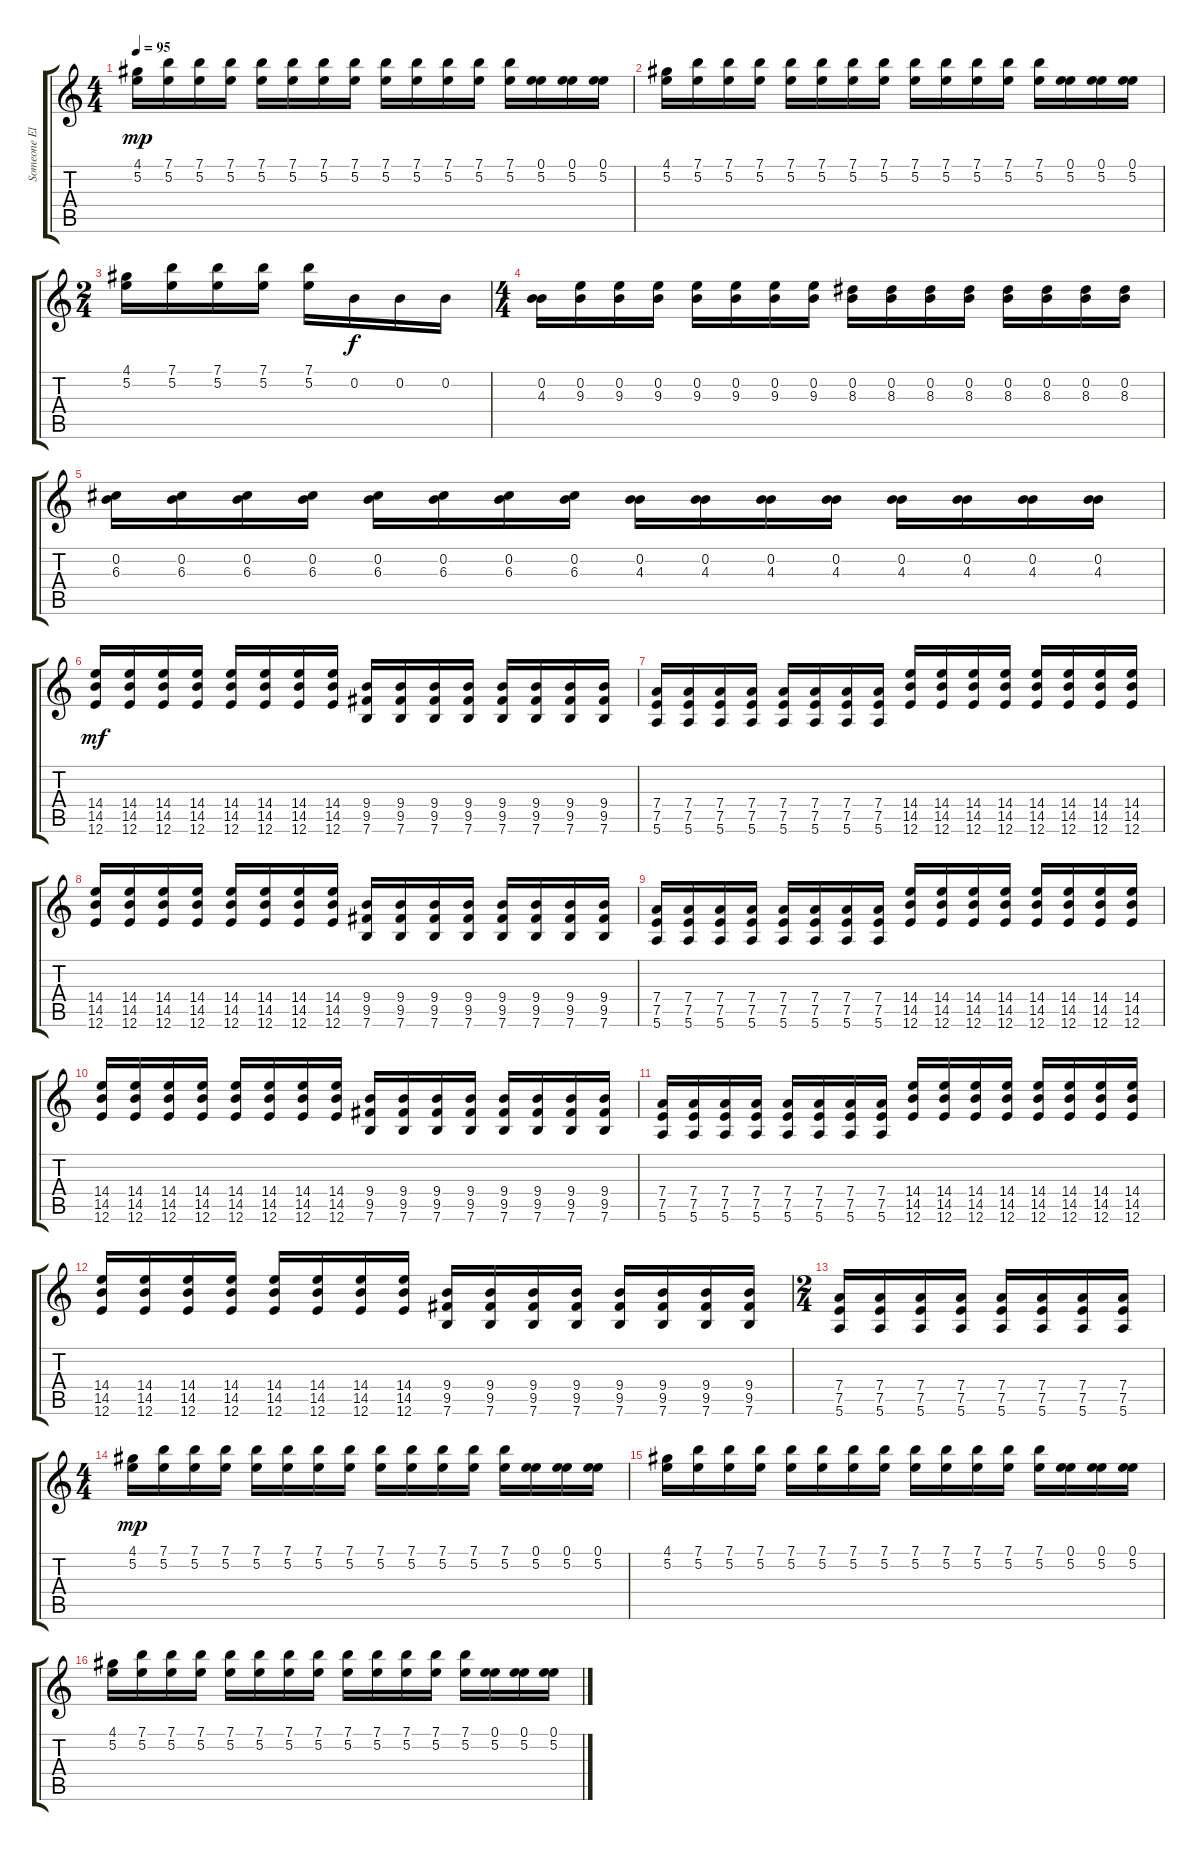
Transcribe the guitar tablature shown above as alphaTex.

\track ("Someone Else" "Someone El") {instrument electricguitarjazz}
\staff {score tabs}
\tuning (E4 B3 G3 D3 A2 E2) {hide}
\ts (4 4)
\tempo 95
\clef g2
\ks c
(4.1 5.2).16{dy mp} (7.1 5.2).16 (7.1 5.2).16 (7.1 5.2).16 (7.1 5.2).16 (7.1 5.2).16 (7.1 5.2).16 (7.1 5.2).16 (7.1 5.2).16 (7.1 5.2).16 (7.1 5.2).16 (7.1 5.2).16 (7.1 5.2).16 (0.1 5.2).16 (0.1 5.2).16 (0.1 5.2).16 |
(4.1 5.2).16 (7.1 5.2).16 (7.1 5.2).16 (7.1 5.2).16 (7.1 5.2).16 (7.1 5.2).16 (7.1 5.2).16 (7.1 5.2).16 (7.1 5.2).16 (7.1 5.2).16 (7.1 5.2).16 (7.1 5.2).16 (7.1 5.2).16 (0.1 5.2).16 (0.1 5.2).16 (0.1 5.2).16 |
\ts (2 4)
(4.1 5.2).16 (7.1 5.2).16 (7.1 5.2).16 (7.1 5.2).16 (7.1 5.2).16 0.2.16{dy f} 0.2.16 0.2.16 |
\ts (4 4)
(0.2 4.3).16 (0.2 9.3).16 (0.2 9.3).16 (0.2 9.3).16 (0.2 9.3).16 (0.2 9.3).16 (0.2 9.3).16 (0.2 9.3).16 (0.2 8.3).16 (0.2 8.3).16 (0.2 8.3).16 (0.2 8.3).16 (0.2 8.3).16 (0.2 8.3).16 (0.2 8.3).16 (0.2 8.3).16 |
(0.2 6.3).16 (0.2 6.3).16 (0.2 6.3).16 (0.2 6.3).16 (0.2 6.3).16 (0.2 6.3).16 (0.2 6.3).16 (0.2 6.3).16 (0.2 4.3).16 (0.2 4.3).16 (0.2 4.3).16 (0.2 4.3).16 (0.2 4.3).16 (0.2 4.3).16 (0.2 4.3).16 (0.2 4.3).16 |
(14.4 14.5 12.6).16{dy mf volume 12 instrument distortionguitar} (14.4 14.5 12.6).16 (14.4 14.5 12.6).16 (14.4 14.5 12.6).16 (14.4 14.5 12.6).16 (14.4 14.5 12.6).16 (14.4 14.5 12.6).16 (14.4 14.5 12.6).16 (9.4 9.5 7.6).16 (9.4 9.5 7.6).16 (9.4 9.5 7.6).16 (9.4 9.5 7.6).16 (9.4 9.5 7.6).16 (9.4 9.5 7.6).16 (9.4 9.5 7.6).16 (9.4 9.5 7.6).16 |
(7.4 7.5 5.6).16 (7.4 7.5 5.6).16 (7.4 7.5 5.6).16 (7.4 7.5 5.6).16 (7.4 7.5 5.6).16 (7.4 7.5 5.6).16 (7.4 7.5 5.6).16 (7.4 7.5 5.6).16 (14.4 14.5 12.6).16 (14.4 14.5 12.6).16 (14.4 14.5 12.6).16 (14.4 14.5 12.6).16 (14.4 14.5 12.6).16 (14.4 14.5 12.6).16 (14.4 14.5 12.6).16 (14.4 14.5 12.6).16 |
(14.4 14.5 12.6).16{instrument distortionguitar} (14.4 14.5 12.6).16 (14.4 14.5 12.6).16 (14.4 14.5 12.6).16 (14.4 14.5 12.6).16 (14.4 14.5 12.6).16 (14.4 14.5 12.6).16 (14.4 14.5 12.6).16 (9.4 9.5 7.6).16 (9.4 9.5 7.6).16 (9.4 9.5 7.6).16 (9.4 9.5 7.6).16 (9.4 9.5 7.6).16 (9.4 9.5 7.6).16 (9.4 9.5 7.6).16 (9.4 9.5 7.6).16 |
(7.4 7.5 5.6).16 (7.4 7.5 5.6).16 (7.4 7.5 5.6).16 (7.4 7.5 5.6).16 (7.4 7.5 5.6).16 (7.4 7.5 5.6).16 (7.4 7.5 5.6).16 (7.4 7.5 5.6).16 (14.4 14.5 12.6).16 (14.4 14.5 12.6).16 (14.4 14.5 12.6).16 (14.4 14.5 12.6).16 (14.4 14.5 12.6).16 (14.4 14.5 12.6).16 (14.4 14.5 12.6).16 (14.4 14.5 12.6).16 |
(14.4 14.5 12.6).16{volume 12 instrument distortionguitar} (14.4 14.5 12.6).16 (14.4 14.5 12.6).16 (14.4 14.5 12.6).16 (14.4 14.5 12.6).16 (14.4 14.5 12.6).16 (14.4 14.5 12.6).16 (14.4 14.5 12.6).16 (9.4 9.5 7.6).16 (9.4 9.5 7.6).16 (9.4 9.5 7.6).16 (9.4 9.5 7.6).16 (9.4 9.5 7.6).16 (9.4 9.5 7.6).16 (9.4 9.5 7.6).16 (9.4 9.5 7.6).16 |
(7.4 7.5 5.6).16 (7.4 7.5 5.6).16 (7.4 7.5 5.6).16 (7.4 7.5 5.6).16 (7.4 7.5 5.6).16 (7.4 7.5 5.6).16 (7.4 7.5 5.6).16 (7.4 7.5 5.6).16 (14.4 14.5 12.6).16 (14.4 14.5 12.6).16 (14.4 14.5 12.6).16 (14.4 14.5 12.6).16 (14.4 14.5 12.6).16 (14.4 14.5 12.6).16 (14.4 14.5 12.6).16 (14.4 14.5 12.6).16 |
(14.4 14.5 12.6).16{instrument distortionguitar} (14.4 14.5 12.6).16 (14.4 14.5 12.6).16 (14.4 14.5 12.6).16 (14.4 14.5 12.6).16 (14.4 14.5 12.6).16 (14.4 14.5 12.6).16 (14.4 14.5 12.6).16 (9.4 9.5 7.6).16 (9.4 9.5 7.6).16 (9.4 9.5 7.6).16 (9.4 9.5 7.6).16 (9.4 9.5 7.6).16 (9.4 9.5 7.6).16 (9.4 9.5 7.6).16 (9.4 9.5 7.6).16 |
\ts (2 4)
(7.4 7.5 5.6).16 (7.4 7.5 5.6).16 (7.4 7.5 5.6).16 (7.4 7.5 5.6).16 (7.4 7.5 5.6).16 (7.4 7.5 5.6).16 (7.4 7.5 5.6).16 (7.4 7.5 5.6).16 |
\ts (4 4)
(4.1 5.2).16{dy mp} (7.1 5.2).16 (7.1 5.2).16 (7.1 5.2).16 (7.1 5.2).16 (7.1 5.2).16 (7.1 5.2).16 (7.1 5.2).16 (7.1 5.2).16 (7.1 5.2).16 (7.1 5.2).16 (7.1 5.2).16 (7.1 5.2).16 (0.1 5.2).16 (0.1 5.2).16 (0.1 5.2).16 |
(4.1 5.2).16 (7.1 5.2).16 (7.1 5.2).16 (7.1 5.2).16 (7.1 5.2).16 (7.1 5.2).16 (7.1 5.2).16 (7.1 5.2).16 (7.1 5.2).16 (7.1 5.2).16 (7.1 5.2).16 (7.1 5.2).16 (7.1 5.2).16 (0.1 5.2).16 (0.1 5.2).16 (0.1 5.2).16 |
(4.1 5.2).16 (7.1 5.2).16 (7.1 5.2).16 (7.1 5.2).16 (7.1 5.2).16 (7.1 5.2).16 (7.1 5.2).16 (7.1 5.2).16 (7.1 5.2).16 (7.1 5.2).16 (7.1 5.2).16 (7.1 5.2).16 (7.1 5.2).16 (0.1 5.2).16 (0.1 5.2).16 (0.1 5.2).16
